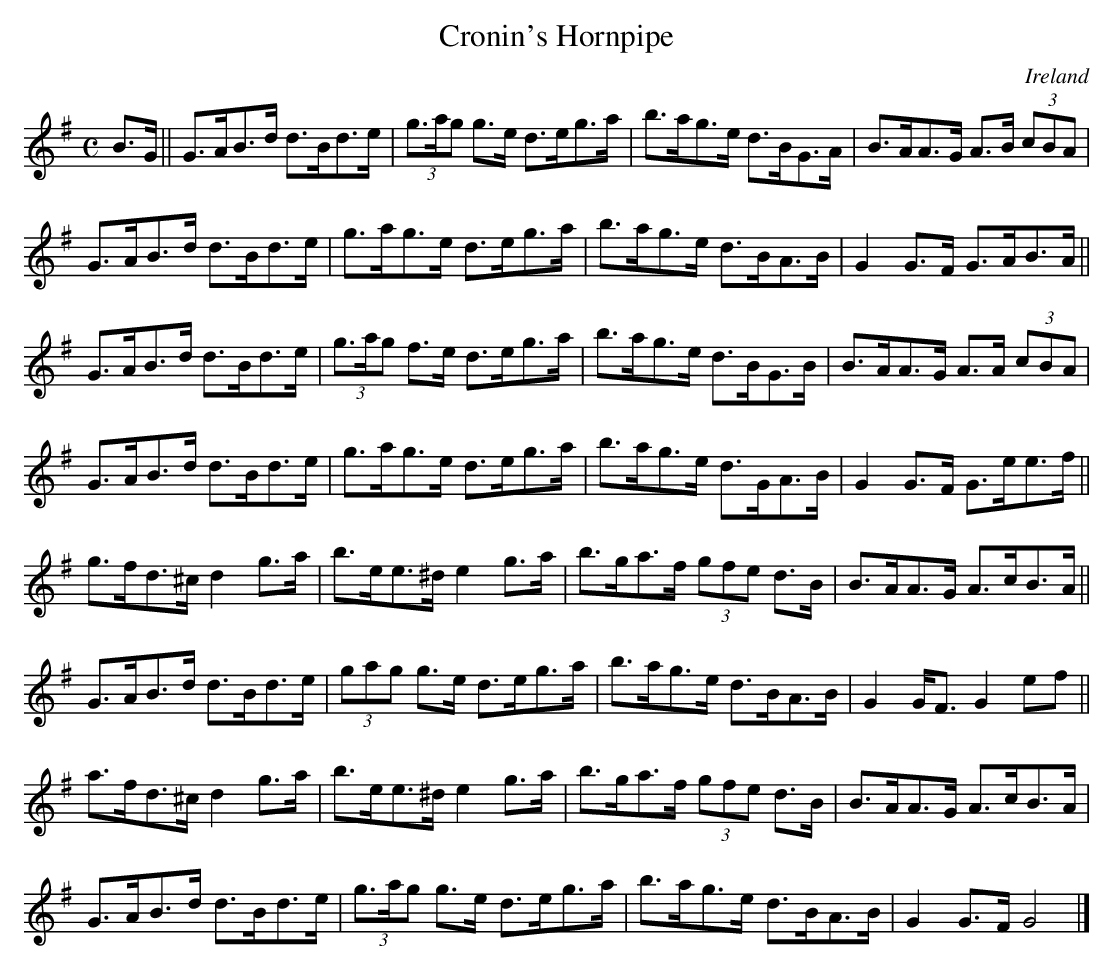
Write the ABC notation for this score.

X:1
T:Cronin's Hornpipe
O:Ireland
M:C
K:G
B>G ||\
G>AB>d d>Bd>e | (3g>ag g>e d>eg>a | b>ag>e d>BG>A |B>AA>G A>B (3cBA |
G>AB>d d>Bd>e | g>ag>e d>eg>a | b>ag>e d>BA>B | G2G>F G>AB>A ||
G>AB>d d>Bd>e | (3g>ag f>e d>eg>a | b>ag>e d>BG>B |B>AA>G A>A (3cBA |
G>AB>d d>Bd>e | g>ag>e d>eg>a | b>ag>e d>GA>B | G2G>F G>ee>f ||
g>fd>^c d2g>a |b>ee>^d e2g>a | b>ga>f (3gfe d>B | B>AA>G A>cB>A ||
G>AB>d d>Bd>e | (3gag g>e d>eg>a | b>ag>e d>BA>B | G2G<F G2 ef ||
a>fd>^c d2g>a | b>ee>^d e2g>a | b>ga>f (3gfe d>B | B>AA>G A>cB>A |
G>AB>d d>Bd>e | (3g>ag g>e d>eg>a | b>ag>e d>BA>B | G2G>F G4 |]
